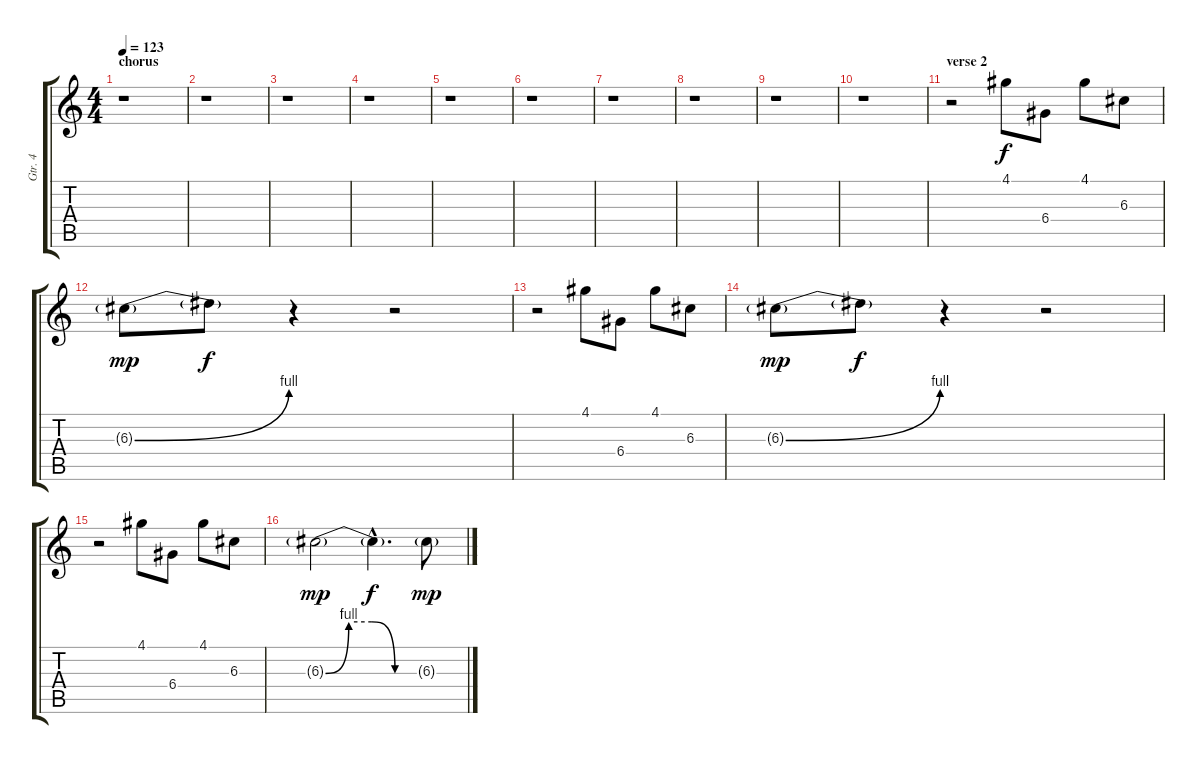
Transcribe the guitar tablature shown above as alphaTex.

\track ("Gtr. 4" "Gtr. 4") {instrument distortionguitar}
\staff {score tabs}
\tuning (E4 B3 G3 D3 A2 E2) {hide}
\ts (4 4)
\section ("" "chorus")
\tempo 123
\clef g2
\ks c
r.1{dy f} |
r.1 |
r.1 |
r.1 |
r.1 |
r.1 |
r.1 |
r.1 |
r.1 |
r.1 |
\section ("" "verse 2")
r.2 4.1.8 6.4.8 4.1.8 6.3.8 |
6.3{be (bend 0 0 60 4) g}.8{dy mp} 6.3{t}.8{dy f} r.4 r.2 |
r.2 4.1.8 6.4.8 4.1.8 6.3.8 |
6.3{be (bend 0 0 60 4) g}.8{dy mp} 6.3{t}.8{dy f} r.4 r.2 |
r.2 4.1.8 6.4.8 4.1.8 6.3.8 |
6.3{be (custom 0 0 15 4 30 4 45 0 60 0) g}.2{dy mp} 6.3{hac t}.4{d dy f} 6.3{g}.8{dy mp}
